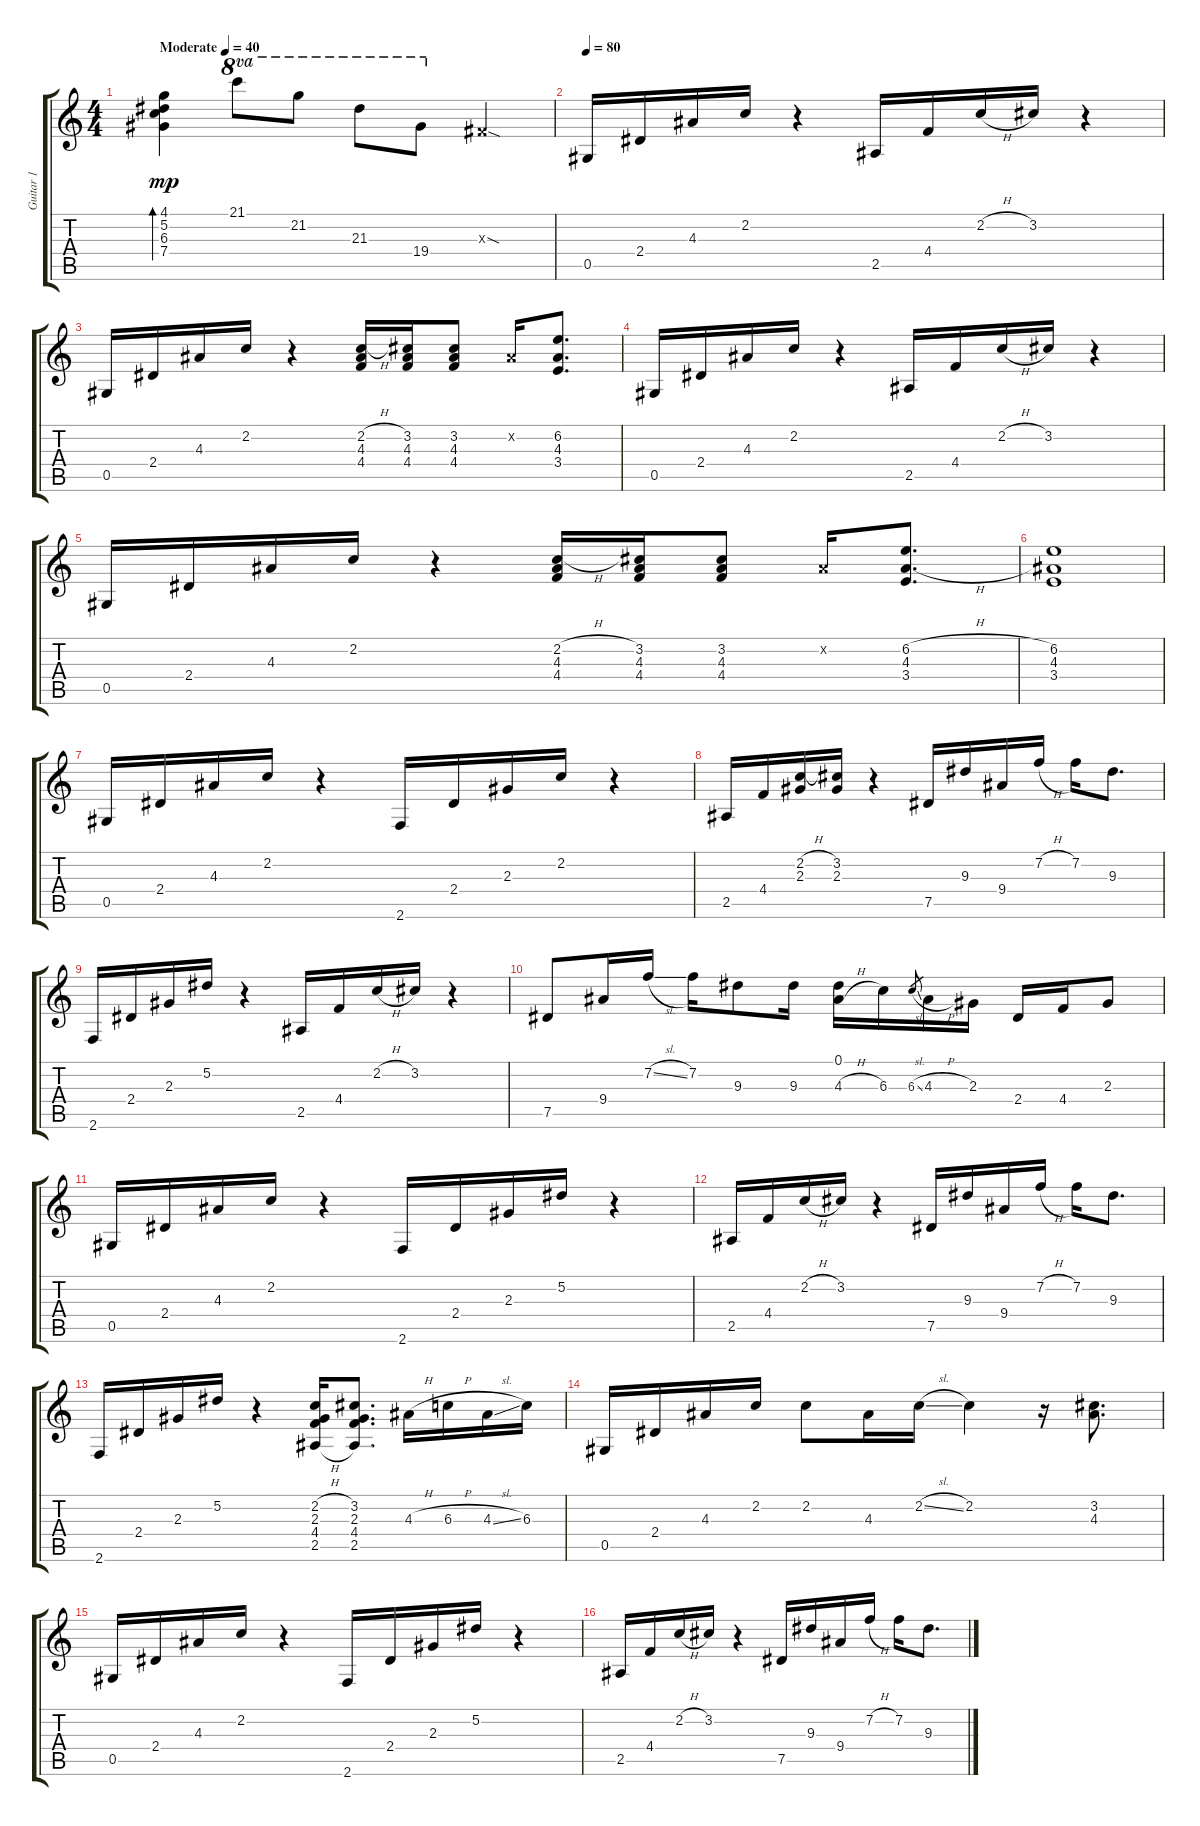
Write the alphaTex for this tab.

\track ("Guitar 1" "Guitar 1") {instrument acousticguitarsteel}
\staff {score tabs}
\tuning (Eb4 Bb3 Gb3 Db3 Ab2 Eb2) {hide}
\ts (4 4)
\tempo (40 "Moderate")
\clef g2
\ks c
(4.1 5.2 6.3 7.4).4{bd 120 dy mp instrument acousticguitarsteel} 21.1.8{ot 8va} 21.2.8{ot 8va} 21.3.8{ot 8va} 19.4.8{ot 8va} 0.3{sod x}.4 |
\tempo 80
0.5.16 2.4.16 4.3.16 2.2.16 r.4 2.5.16 4.4.16 2.2{h}.16 3.2.16 r.4 |
0.5.16 2.4.16 4.3.16 2.2.16 r.4 (2.2{h} 4.3 4.4).16 (3.2 4.3 4.4).16 (3.2 4.3 4.4).8 0.2{x}.16 (6.2 4.3 3.4).8{d} |
0.5.16 2.4.16 4.3.16 2.2.16 r.4 2.5.16 4.4.16 2.2{h}.16 3.2.16 r.4 |
0.5.16 2.4.16 4.3.16 2.2.16 r.4 (2.2{h} 4.3 4.4).16 (3.2 4.3 4.4).16 (3.2 4.3 4.4).8 0.2{x}.16 (6.2{h} 4.3{h} 3.4).8{d} |
(6.2 4.3 3.4).1 |
0.5.16 2.4.16 4.3.16 2.2.16 r.4 2.6.16 2.4.16 2.3.16 2.2.16 r.4 |
2.5.16 4.4.16 (2.2{h} 2.3).16 (3.2 2.3).16 r.4 7.5.16 9.3.16 9.4.16 7.2{h}.16 7.2.16 9.3.8{d} |
2.6.16 2.4.16 2.3.16 5.2.16 r.4 2.5.16 4.4.16 2.2{h}.16 3.2.16 r.4 |
7.5.8 9.4.16 7.2{sl}.16 7.2.16 9.3.8 9.3.16 (0.1 4.3{h}).16 6.3.16 6.3{sl}.8{gr} 4.3{h}.16 2.3.16 2.4.16 4.4.16 2.3.8 |
0.5.16 2.4.16 4.3.16 2.2.16 r.4 2.6.16 2.4.16 2.3.16 5.2.16 r.4 |
2.5.16 4.4.16 2.2{h}.16 3.2.16 r.4 7.5.16 9.3.16 9.4.16 7.2{h}.16 7.2.16 9.3.8{d} |
2.6.16 2.4.16 2.3.16 5.2.16 r.4 (2.2{h} 2.3 4.4 2.5{h}).16 (3.2 2.3 4.4 2.5).8{d} 4.3{h}.16 6.3{h}.16 4.3{sl}.16 6.3.16 |
0.5.16 2.4.16 4.3.16 2.2.16 2.2.8 4.3.16 2.2{sl}.16 2.2.4 r.16 (3.2 4.3).8{d} |
0.5.16 2.4.16 4.3.16 2.2.16 r.4 2.6.16 2.4.16 2.3.16 5.2.16 r.4 |
2.5.16 4.4.16 2.2{h}.16 3.2.16 r.4 7.5.16 9.3.16 9.4.16 7.2{h}.16 7.2.16 9.3.8{d}
